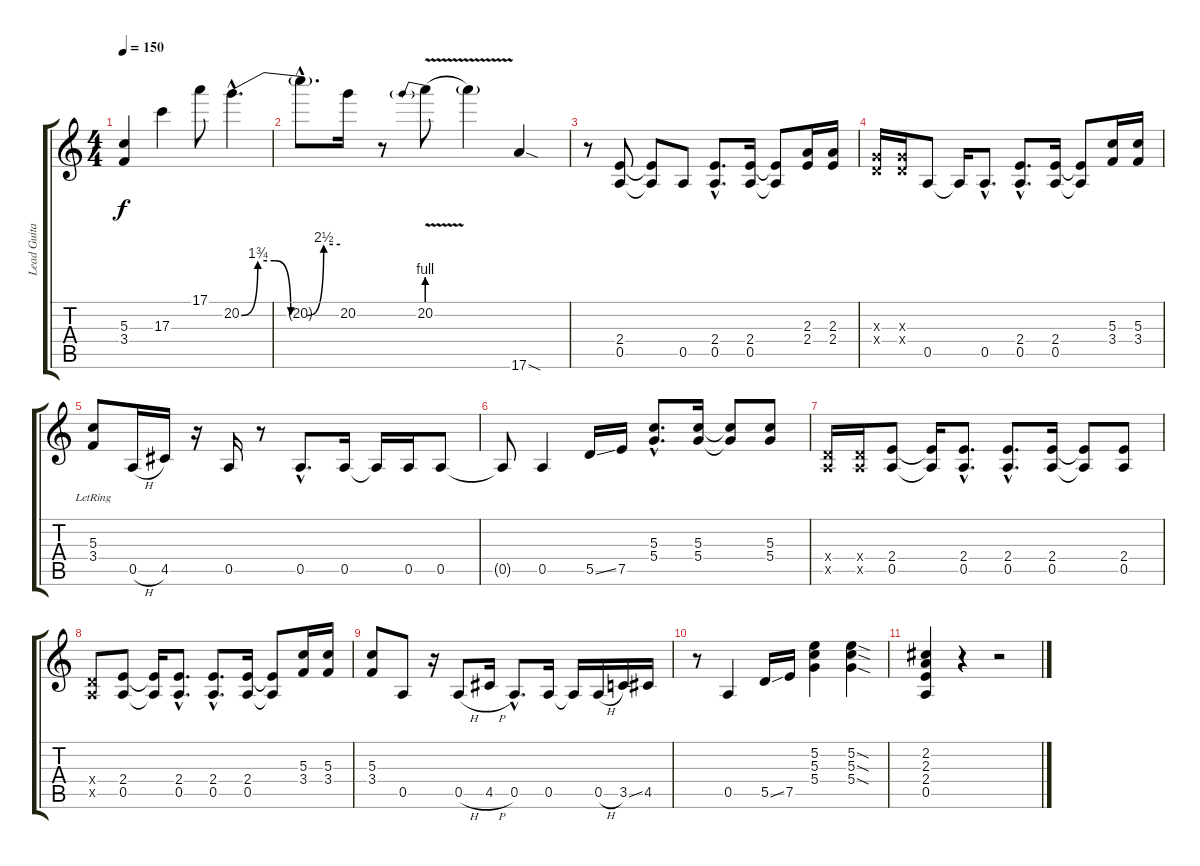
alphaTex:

\track ("Lead Guitar" "Lead Guita") {instrument overdrivenguitar}
\staff {score tabs}
\tuning (E4 B3 G3 D3 A2 E2) {hide}
\ts (4 4)
\tempo 150
\clef g2
\ks c
(5.3{t} 3.4{t}).4{dy f} 17.3.4 17.1.8 20.2{be (custom 0 0 10 7 20 7 30 0 40 0 50 10 60 10) hac}.4{d} |
20.2{hac t}.8{d} 20.2.16 r.8 20.2{be (prebend 0 4 60 4) v}.8 20.2{t}.4 17.6{sod}.4 |
r.8 (2.4 0.5).8 (2.4{t} 0.5{t}).8 0.5.8 (2.4{hac} 0.5{hac}).8{d} (2.4 0.5).16 (2.4{t} 0.5{t}).8 (2.3 2.4).16 (2.3 2.4).16 |
(0.3{x} 0.4{x}).16 (0.3{x} 0.4{x}).16 0.5.8 0.5{t}.16 0.5{hac}.8{d} (2.4{hac} 0.5{hac}).8{d} (2.4 0.5).16 (2.4{t} 0.5{t}).8 (5.3 3.4).16 (5.3 3.4).16 |
(5.3{lr} 3.4{lr}).8 0.5{h}.16 4.5.16 r.16 0.5.16 r.8 0.5{hac}.8{d} 0.5.16 0.5{t}.16 0.5.16 0.5.8 |
0.5{t}.8 0.5.4 5.5{ss}.16 7.5.16 (5.3{hac} 5.4{hac}).8{d} (5.3 5.4).16 (5.3{t} 5.4{t}).8 (5.3 5.4).8 |
(0.4{x} 0.5{x}).16 (0.4{x} 0.5{x}).16 (2.4 0.5).8 (2.4{t} 0.5{t}).16 (2.4{hac} 0.5{hac}).8{d} (2.4{hac} 0.5{hac}).8{d} (2.4 0.5).16 (2.4{t} 0.5{t}).8 (2.4 0.5).8 |
(0.4{x} 0.5{x}).8 (2.4 0.5).8 (2.4{t} 0.5{t}).16 (2.4{hac} 0.5{hac}).8{d} (2.4{hac} 0.5{hac}).8{d} (2.4 0.5).16 (2.4{t} 0.5{t}).8 (5.3 3.4).16 (5.3 3.4).16 |
(5.3 3.4).8 0.5.8 r.16 0.5{h}.8 4.5{h}.16 0.5{hac}.8{d} 0.5.16 0.5{t}.16 0.5{h}.16 3.5{ss}.16 4.5.16 |
r.8 0.5.4 5.5{ss}.16 7.5.16 (5.2 5.3 5.4).4 (5.2{sod} 5.3{sod} 5.4{sod}).4 |
(2.2 2.3 2.4 0.5).4 r.4 r.2
